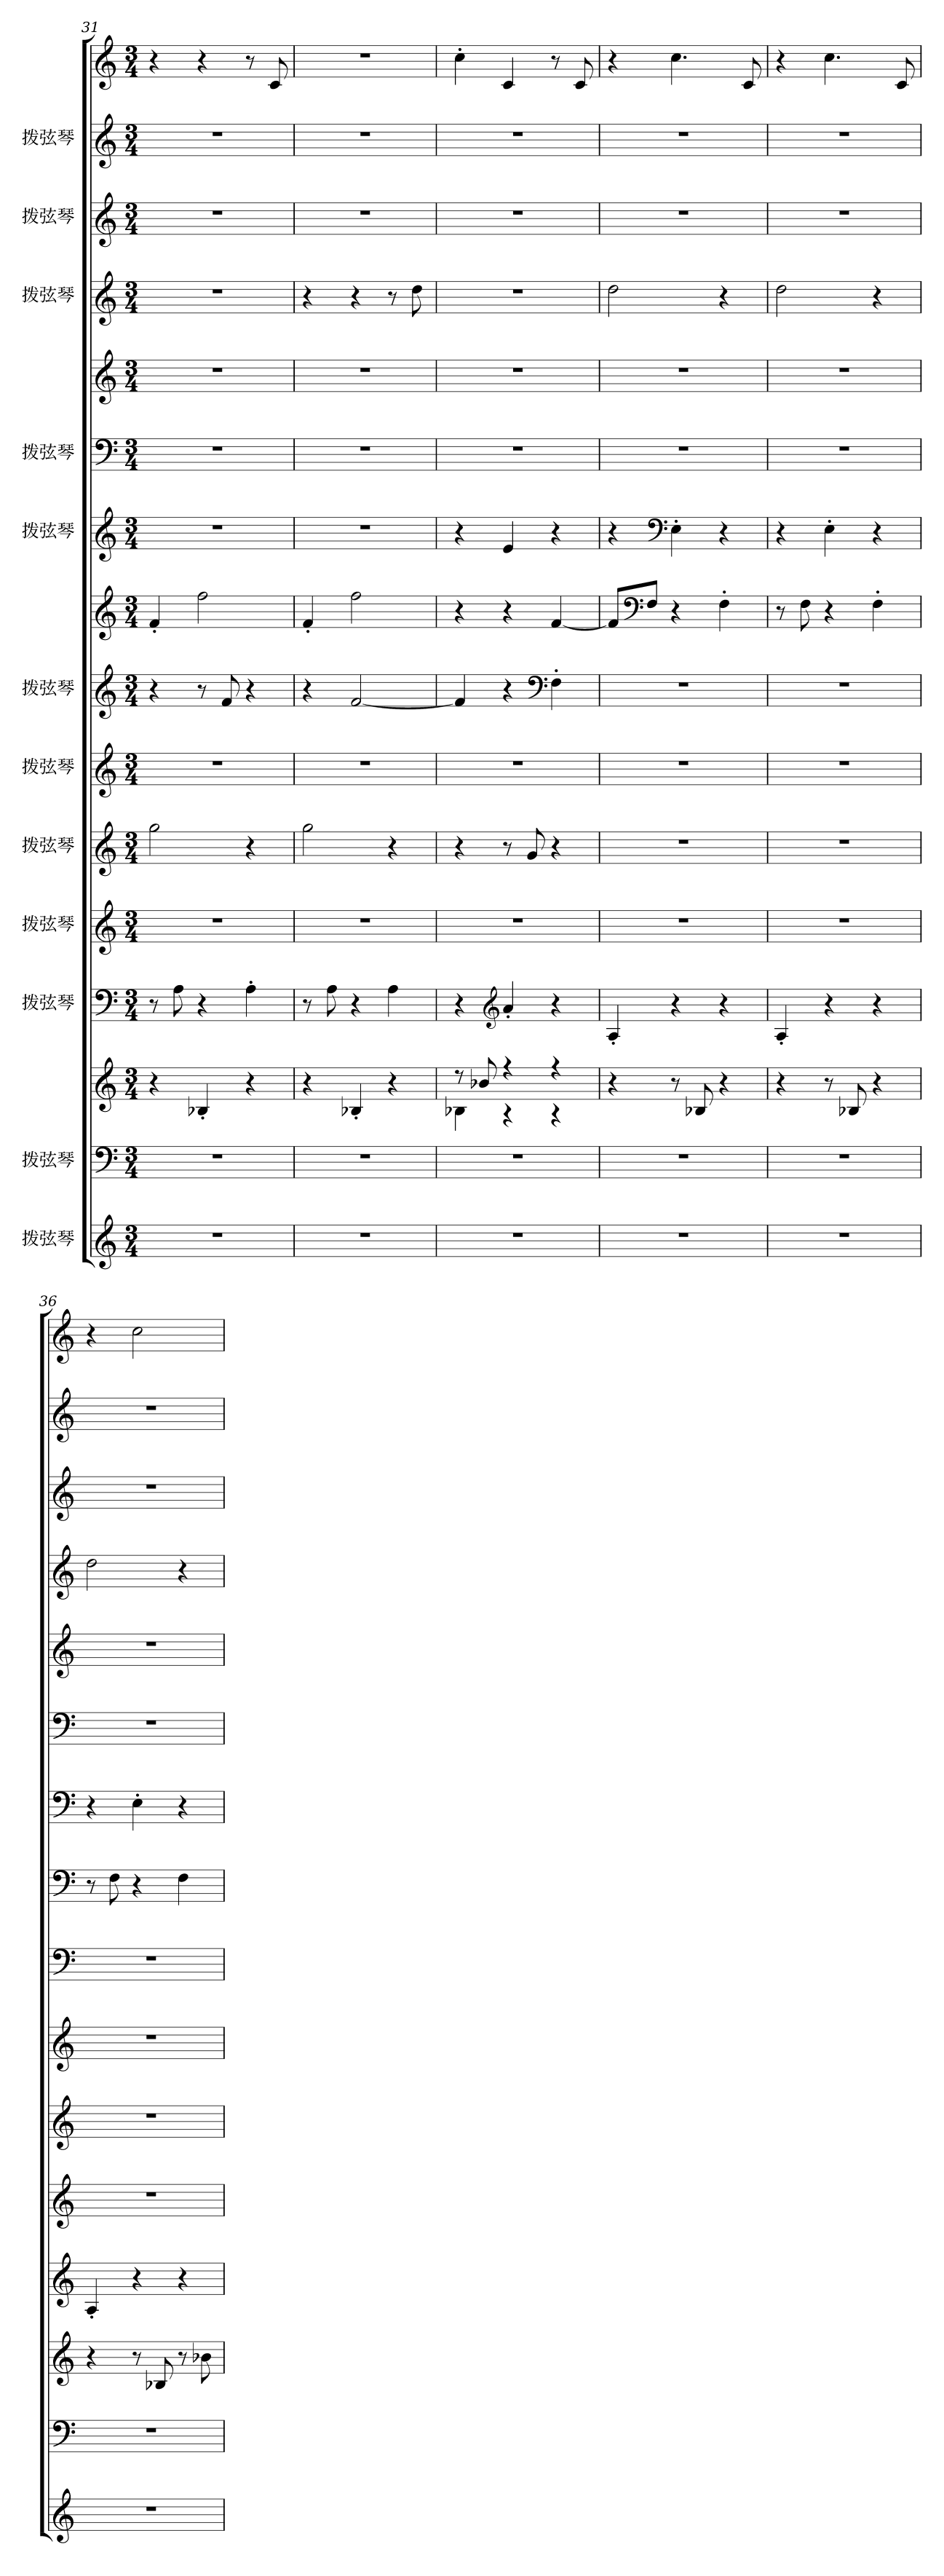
**kern	**kern	**kern	**kern	**kern	**kern	**kern	**kern	**kern	**kern	**kern	**kern	**kern	**kern	**kern	**kern
*part12	*part11	*part11	*part10	*part9	*part8	*part7	*part6	*part6	*part5	*part4	*part4	*part3	*part2	*part1	*part1
*staff16	*staff15	*staff14	*staff13	*staff12	*staff11	*staff10	*staff9	*staff8	*staff7	*staff6	*staff5	*staff4	*staff3	*staff2	*staff1
*I"拨弦琴	*I"拨弦琴	*	*I"拨弦琴	*I"拨弦琴	*I"拨弦琴	*I"拨弦琴	*I"拨弦琴	*	*I"拨弦琴	*I"拨弦琴	*	*I"拨弦琴	*I"拨弦琴	*I"拨弦琴	*
*clefG2	*clefF4	*clefG2	*clefF4	*clefG2	*clefG2	*clefG2	*clefG2	*clefG2	*clefG2	*clefF4	*clefG2	*clefG2	*clefG2	*clefG2	*clefG2
*k[]	*k[]	*k[]	*k[]	*k[]	*k[]	*k[]	*k[]	*k[]	*k[]	*k[]	*k[]	*k[]	*k[]	*k[]	*k[]
*M3/4	*M3/4	*M3/4	*M3/4	*M3/4	*M3/4	*M3/4	*M3/4	*M3/4	*M3/4	*M3/4	*M3/4	*M3/4	*M3/4	*M3/4	*M3/4
=31	=31	=31	=31	=31	=31	=31	=31	=31	=31	=31	=31	=31	=31	=31	=31
2.r	2.r	4r	8r	2.r	2gg\	2.r	4r	4f'/	2.r	2.r	2.r	2.r	2.r	2.r	4r
.	.	.	8A\	.	.	.	.	.	.	.	.	.	.	.	.
.	.	4B-X'/	4r	.	.	.	8r	2ff\	.	.	.	.	.	.	4r
.	.	.	.	.	.	.	8f/	.	.	.	.	.	.	.	.
.	.	4r	4A'\	.	4r	.	4r	.	.	.	.	.	.	.	8r
.	.	.	.	.	.	.	.	.	.	.	.	.	.	.	8c/
=32	=32	=32	=32	=32	=32	=32	=32	=32	=32	=32	=32	=32	=32	=32	=32
2.r	2.r	4r	8r	2.r	2gg\	2.r	4r	4f'/	2.r	2.r	2.r	4r	2.r	2.r	2.r
.	.	.	8A\	.	.	.	.	.	.	.	.	.	.	.	.
.	.	4B-X'/	4r	.	.	.	[2f/	2ff\	.	.	.	4r	.	.	.
.	.	4r	4A\	.	4r	.	.	.	.	.	.	8r	.	.	.
.	.	.	.	.	.	.	.	.	.	.	.	8dd\	.	.	.
!!LO:PB:g=z
=33	=33	=33	=33	=33	=33	=33	=33	=33	=33	=33	=33	=33	=33	=33	=33
*	*	*^	*	*	*	*	*	*	*	*	*	*	*	*	*
2.r	2.r	8r	4B-X\	4r	2.r	4r	2.r	4f/]	4r	4r	2.r	2.r	2.r	2.r	2.r	4cc'\
.	.	8b-X/	.	.	.	.	.	.	.	.	.	.	.	.	.	.
*	*	*	*	*clefG2	*	*	*	*	*	*	*	*	*	*	*	*
.	.	4r	4r	4a'/	.	8r	.	4r	4r	4e/	.	.	.	.	.	4c/
.	.	.	.	.	.	8g/	.	.	.	.	.	.	.	.	.	.
*	*	*	*	*	*	*	*	*clefF4	*	*	*	*	*	*	*	*
.	.	4r	4r	4r	.	4r	.	4F'\	[4f/	4r	.	.	.	.	.	8r
.	.	.	.	.	.	.	.	.	.	.	.	.	.	.	.	8c/
*	*	*v	*v	*	*	*	*	*	*	*	*	*	*	*	*	*
=34	=34	=34	=34	=34	=34	=34	=34	=34	=34	=34	=34	=34	=34	=34	=34
2.r	2.r	4r	4A'/	2.r	2.r	2.r	2.r	8f/L]	4r	2.r	2.r	2dd\	2.r	2.r	4r
*	*	*	*	*	*	*	*	*clefF4	*	*	*	*	*	*	*
.	.	.	.	.	.	.	.	8F/J	.	.	.	.	.	.	.
*	*	*	*	*	*	*	*	*	*clefF4	*	*	*	*	*	*
.	.	8r	4r	.	.	.	.	4r	4E'\	.	.	.	.	.	4.cc\
.	.	8B-X/	.	.	.	.	.	.	.	.	.	.	.	.	.
.	.	4r	4r	.	.	.	.	4F'\	4r	.	.	4r	.	.	.
.	.	.	.	.	.	.	.	.	.	.	.	.	.	.	8c/
=35	=35	=35	=35	=35	=35	=35	=35	=35	=35	=35	=35	=35	=35	=35	=35
2.r	2.r	4r	4A'/	2.r	2.r	2.r	2.r	8r	4r	2.r	2.r	2dd\	2.r	2.r	4r
.	.	.	.	.	.	.	.	8F\	.	.	.	.	.	.	.
.	.	8r	4r	.	.	.	.	4r	4E'\	.	.	.	.	.	4.cc\
.	.	8B-X/	.	.	.	.	.	.	.	.	.	.	.	.	.
.	.	4r	4r	.	.	.	.	4F'\	4r	.	.	4r	.	.	.
.	.	.	.	.	.	.	.	.	.	.	.	.	.	.	8c/
=36	=36	=36	=36	=36	=36	=36	=36	=36	=36	=36	=36	=36	=36	=36	=36
2.r	2.r	4r	4A'/	2.r	2.r	2.r	2.r	8r	4r	2.r	2.r	2dd\	2.r	2.r	4r
.	.	.	.	.	.	.	.	8F\	.	.	.	.	.	.	.
.	.	8r	4r	.	.	.	.	4r	4E'\	.	.	.	.	.	2cc\
.	.	8B-X/	.	.	.	.	.	.	.	.	.	.	.	.	.
.	.	8r	4r	.	.	.	.	4F\	4r	.	.	4r	.	.	.
.	.	8b-X\	.	.	.	.	.	.	.	.	.	.	.	.	.
=	=	=	=	=	=	=	=	=	=	=	=	=	=	=	=
*-	*-	*-	*-	*-	*-	*-	*-	*-	*-	*-	*-	*-	*-	*-	*-
